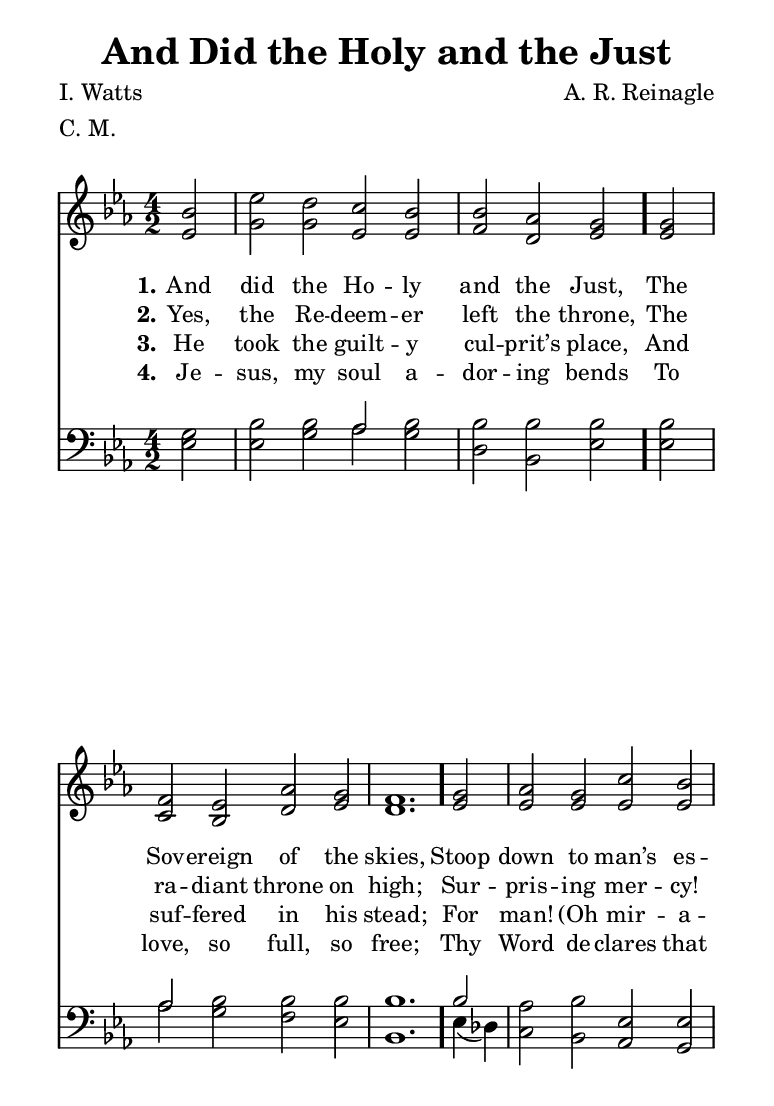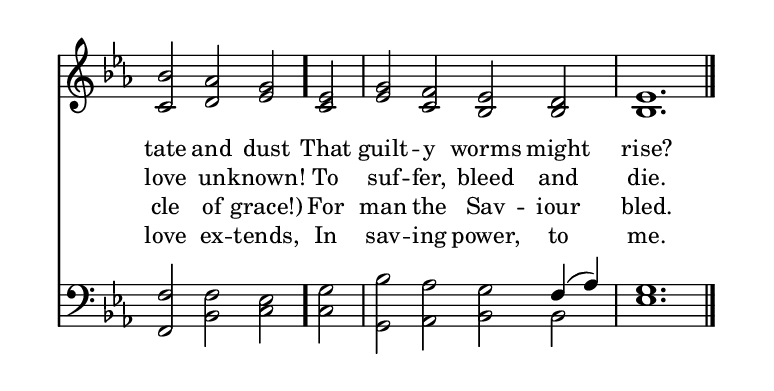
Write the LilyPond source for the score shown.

\include "common/global.ily"
\paper {
  \include "common/paper.ily"
  ragged-last-bottom = ##t
  system-count = #(cond (is-eogsized 2) (#t #f))
}

\header{
  hymnnumber = "147"
  title = "And Did the Holy and the Just"
  tunename = "St. Peter"
  meter = "C. M."
  poet = "I. Watts"
  composer = "A. R. Reinagle"
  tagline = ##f
}

% for fermata in MIDI
ta = { \tempo 2=80 }
tb = { \tempo 2=40 }

global = {
  \include "common/overrides.ily"
  \override Staff.TimeSignature.style = #'numbered
  \time 4/2
  \override Score.MetronomeMark.transparent = ##t % hide all fermata changes too
  \ta
  \key ees \major
  \partial 2
  \autoBeamOff
}

notesSoprano = {
\global
\relative c'' {

  bes2 | ees d c bes | bes aes g
  g | f ees aes g | f1.
  g2 | aes g c bes | bes aes g
  ees | g f ees d | ees1.
  \bar "|."

}
}

notesAlto = {
\global
\relative e' {

  ees2 | g g ees ees | f d ees
  ees | c bes d ees | d1.
  ees2 | ees ees ees ees | c d ees
  c | ees c bes bes | bes1.

}
}

notesTenor = {
\global
\relative a {

  g2 | bes bes aes bes | bes bes bes
  bes | aes bes bes bes | bes1.
  bes2 | aes bes ees, ees | f f ees
  g | bes aes g f4( aes) | g1.

}
}

notesBass = {
\global
\relative f {

  ees2 | ees g aes g | d bes ees
  ees | aes g f ees | bes1.
  ees4( des) | c2 bes aes g | f bes c
  c | g aes bes bes | ees1.

}
}

wordsA = \lyricmode {
\set stanza = "1."

And did the Ho -- ly and the Just, \bar "."
The Sov -- ereign of the skies, \bar "."
Stoop down to man’s es -- tate and dust \bar "."
That guilt -- y worms might rise? \bar "."

}

wordsB = \lyricmode {
\set stanza = "2."

Yes, the Re -- deem -- er left the throne,
The ra -- diant throne on high;
Sur -- pris -- ing mer -- cy! love un -- known!
To suf -- fer, bleed and die.

}

wordsC = \lyricmode {
\set stanza = "3."

He took the guilt -- y cul -- prit’s place,
And suf -- fered in his stead;
For man! (Oh mir -- a -- cle of grace!)
For man the Sav -- iour bled.

}

wordsD = \lyricmode {
\set stanza = "4."

Je -- sus, my soul a -- dor -- ing bends
To love, so full, so free;
Thy Word de -- clares that love ex -- tends,
In sav -- ing power, to me.

}

\score {
  \context ChoirStaff <<
    \context Staff = upper <<
      \set Staff.autoBeaming = ##f
      \set ChoirStaff.systemStartDelimiter = #'SystemStartBar
      \set ChoirStaff.printPartCombineTexts = ##f
      \partcombine #'(2 . 11) \notesSoprano \notesAlto
      \context NullVoice = sopranos { \voiceOne << \notesSoprano >> }
      \context Lyrics = one   \lyricsto sopranos \wordsA
      \context Lyrics = two   \lyricsto sopranos \wordsB
      \context Lyrics = three \lyricsto sopranos \wordsC
      \context Lyrics = four  \lyricsto sopranos \wordsD
    >>
    \context Staff = men <<
      \set Staff.autoBeaming = ##f
      \clef bass
      \set ChoirStaff.printPartCombineTexts = ##f
      \partcombine #'(2 . 11) \notesTenor \notesBass
    >>
  >>
  \layout {
    \include "common/layout.ily"
  }
  #(cond ((ly:get-option 'eog-midi-permitted) #{ \midi{
    \include "common/midi.ily"
  } #}))
}

\version "2.19.49"  % necessary for upgrading to future LilyPond versions.

% vi:set et ts=2 sw=2 ai nocindent syntax=lilypond:
